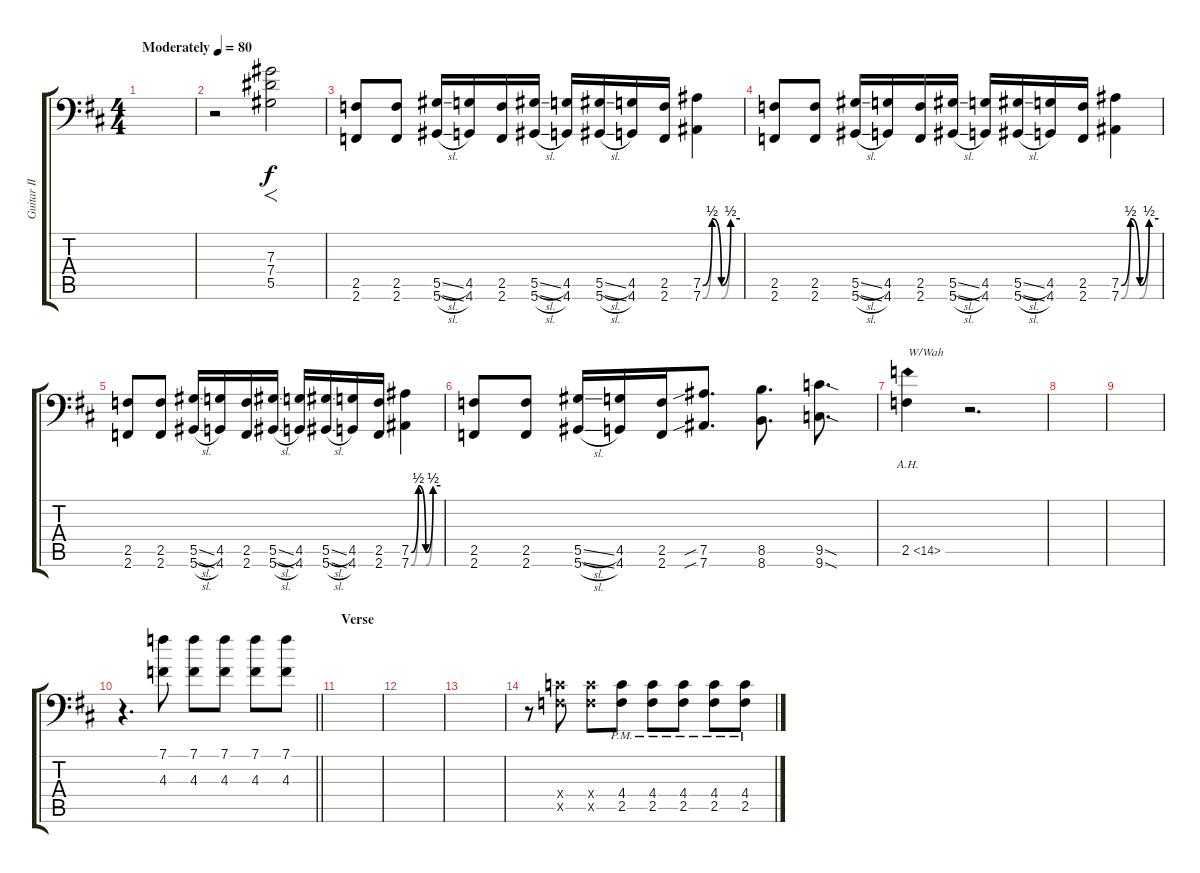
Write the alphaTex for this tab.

\track ("Guitar II" "Guitar II") {instrument distortionguitar}
\staff {score tabs}
\tuning (Bb3 F3 Db3 Ab2 Eb2 Eb1) {hide}
\ts (4 4)
\tempo (80 "Moderately")
\clef f4
\ks d
|
r.2 (7.3 7.4 5.5).2{f} |
(2.5 2.6).8 (2.5 2.6).8 (5.5{sl} 5.6{sl}).16 (4.5 4.6).16 (2.5 2.6).16 (5.5{sl} 5.6{sl}).16 (4.5 4.6).16 (5.5{sl} 5.6{sl}).16 (4.5 4.6).16 (2.5 2.6).16 (7.5{be (custom 0 0 15 2 30 0 45 2 60 2)} 7.6{be (custom 0 0 15 2 30 0 45 2 60 2)}).4 |
(2.5 2.6).8 (2.5 2.6).8 (5.5{sl} 5.6{sl}).16 (4.5 4.6).16 (2.5 2.6).16 (5.5{sl} 5.6{sl}).16 (4.5 4.6).16 (5.5{sl} 5.6{sl}).16 (4.5 4.6).16 (2.5 2.6).16 (7.5{be (custom 0 0 15 2 30 0 45 2 60 2)} 7.6{be (custom 0 0 15 2 30 0 45 2 60 2)}).4 |
(2.5 2.6).8 (2.5 2.6).8 (5.5{sl} 5.6{sl}).16 (4.5 4.6).16 (2.5 2.6).16 (5.5{sl} 5.6{sl}).16 (4.5 4.6).16 (5.5{sl} 5.6{sl}).16 (4.5 4.6).16 (2.5 2.6).16 (7.5{be (custom 0 0 15 2 30 0 45 2 60 2)} 7.6{be (custom 0 0 15 2 30 0 45 2 60 2)}).4 |
(2.5 2.6).8 (2.5 2.6).8 (5.5{sl} 5.6{sl}).16 (4.5 4.6).16 (2.5 2.6).16 (7.5{sib} 7.6{sib}).8{d} (8.5 8.6).8{d} (9.5{sod} 9.6{sod}).8{d} |
2.5{ah 12}.4{txt "W/Wah"} r.2{d} |
|
|
\barLineRight lightlight
r.4{d} (7.1 4.3).8 (7.1 4.3).8 (7.1 4.3).8 (7.1 4.3).8 (7.1 4.3).8 |
\section ("" "Verse")
|
|
|
r.8 (4.4{x} 2.5{x}).8 (4.4{x} 2.5{x}).8 (4.4{pm} 2.5{pm}).8 (4.4{pm} 2.5{pm}).8 (4.4{pm} 2.5{pm}).8 (4.4{pm} 2.5{pm}).8 (4.4{pm} 2.5{pm}).8
